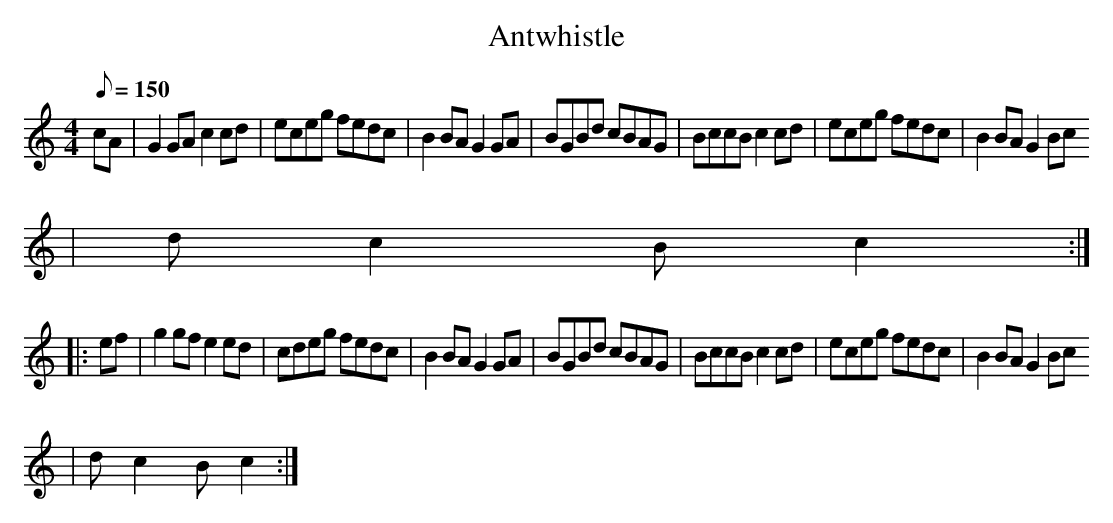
X:1
T:Antwhistle
M:4/4
L:1/8
Q:150
K:C
cA|G2GA c2cd|eceg fedc|B2BA G2GA|BGBd cBAG|BccB c2cd|eceg fedc|B2BA G2Bc
|dc2B c2:|:
ef|g2gf e2ed|cdeg fedc|B2BA G2GA|BGBd cBAG|BccB c2cd|eceg fedc|B2BA G2Bc
|dc2B c2:|
